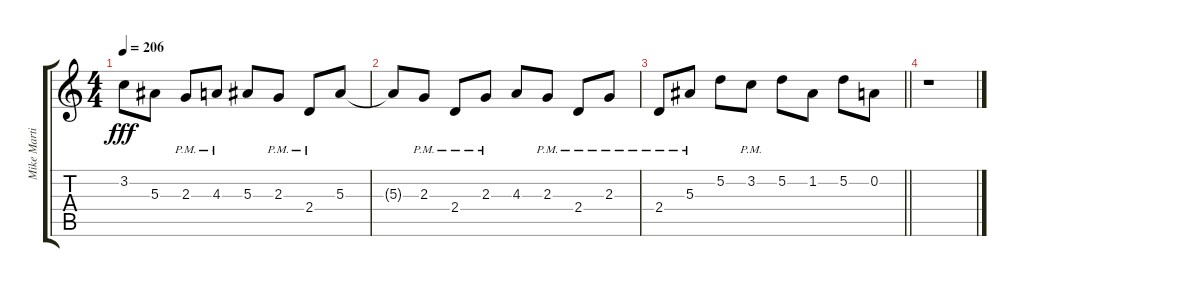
\track ("Mike Martin" "Mike Marti") {instrument distortionguitar}
\staff {score tabs}
\tuning (D4 A3 F3 C3 G2 D2) {hide}
\ts (4 4)
\tempo 206
\clef g2
\ks c
3.2.8{dy fff} 5.3.8 2.3{pm}.8 4.3{pm}.8 5.3.8 2.3{pm}.8 2.4{pm}.8 5.3.8 |
5.3{t}.8 2.3{pm}.8 2.4{pm}.8 2.3{pm}.8 4.3.8 2.3{pm}.8 2.4{pm}.8 2.3{pm}.8 |
\barLineRight lightlight
2.4{pm}.8 5.3{pm}.8 5.2.8 3.2{pm}.8 5.2.8 1.2.8 5.2.8 0.2.8 |
r.1
